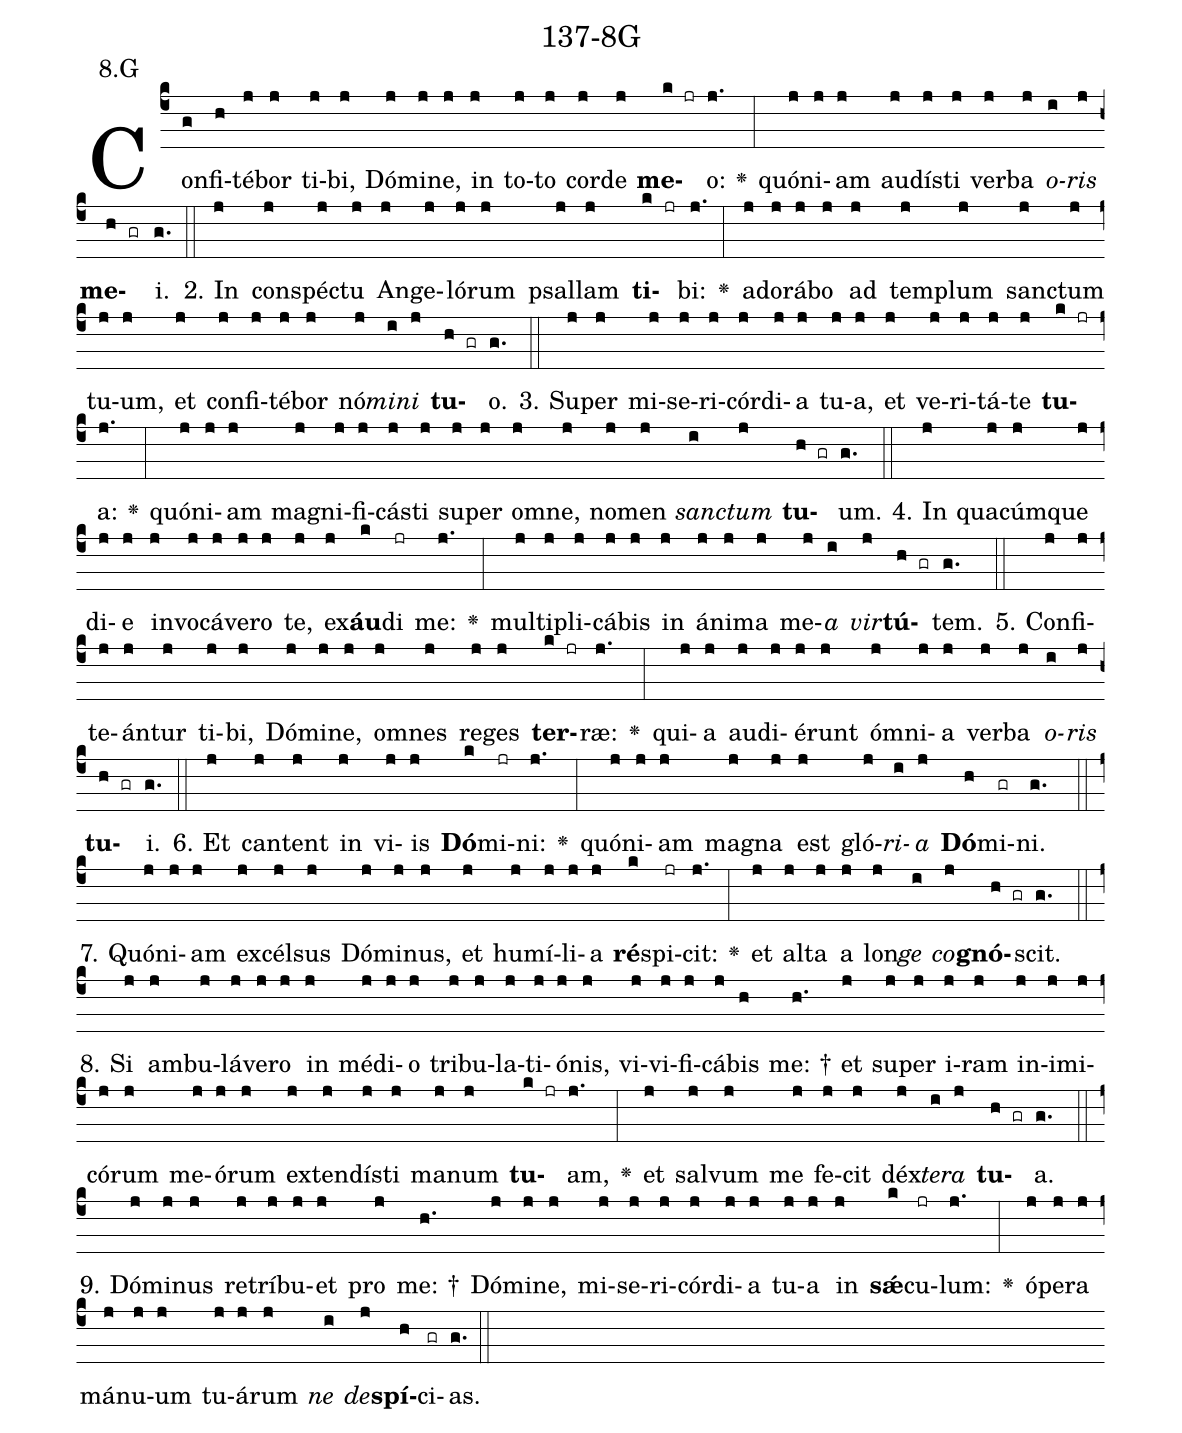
name: 137-8G;
annotation: 8.G;
%%
(c4)Con(g)fi(h)té(j)bor(j) ti(j)bi,(j) Dó(j)mi(j)ne,(j) in(j) to(j)to(j) cor(j)de(j) <b>me</b>(k jr)o:(j.) <v>\greheightstar</v>(:) quón(j)i(j)am(j) au(j)dís(j)ti(j) ver(j)ba(j) <i>o</i>(i)<i>ris</i>(j) <b>me</b>(h gr)i.(g.) (::)
2. In(j) con(j)spéc(j)tu(j) An(j)ge(j)ló(j)rum(j) psal(j)lam(j) <b>ti</b>(k jr)bi:(j.) <v>\greheightstar</v>(:) ad(j)o(j)rá(j)bo(j) ad(j) tem(j)plum(j) sanc(j)tum(j) tu(j)um,(j) et(j) con(j)fi(j)té(j)bor(j) nó(j)<i>mi</i>(i)<i>ni</i>(j) <b>tu</b>(h gr)o.(g.) (::)
3. Su(j)per(j) mi(j)se(j)ri(j)cór(j)di(j)a(j) tu(j)a,(j) et(j) ve(j)ri(j)tá(j)te(j) <b>tu</b>(k jr)a:(j.) <v>\greheightstar</v>(:) quón(j)i(j)am(j) ma(j)gni(j)fi(j)cás(j)ti(j) su(j)per(j) om(j)ne,(j) no(j)men(j) <i>sanc</i>(i)<i>tum</i>(j) <b>tu</b>(h gr)um.(g.) (::)
4. In(j) qua(j)cúm(j)que(j) di(j)e(j) in(j)vo(j)cá(j)ve(j)ro(j) te,(j) ex(j)<b>áu</b>(k)di(jr) me:(j.) <v>\greheightstar</v>(:) mul(j)ti(j)pli(j)cá(j)bis(j) in(j) á(j)ni(j)ma(j) me(j)<i>a</i>(i) <i>vir</i>(j)<b>tú</b>(h gr)tem.(g.) (::)
5. Con(j)fi(j)te(j)án(j)tur(j) ti(j)bi,(j) Dó(j)mi(j)ne,(j) om(j)nes(j) re(j)ges(j) <b>ter</b>(k jr)ræ:(j.) <v>\greheightstar</v>(:) qui(j)a(j) au(j)di(j)é(j)runt(j) óm(j)ni(j)a(j) ver(j)ba(j) <i>o</i>(i)<i>ris</i>(j) <b>tu</b>(h gr)i.(g.) (::)
6. Et(j) can(j)tent(j) in(j) vi(j)is(j) <b>Dó</b>(k)mi(jr)ni:(j.) <v>\greheightstar</v>(:) quón(j)i(j)am(j) ma(j)gna(j) est(j) gló(j)<i>ri</i>(i)<i>a</i>(j) <b>Dó</b>(h)mi(gr)ni.(g.) (::)
7. Quón(j)i(j)am(j) ex(j)cél(j)sus(j) Dó(j)mi(j)nus,(j) et(j) hu(j)mí(j)li(j)a(j) <b>ré</b>(k)spi(jr)cit:(j.) <v>\greheightstar</v>(:) et(j) al(j)ta(j) a(j) lon(j)<i>ge</i>(i) <i>co</i>(j)<b>gnó</b>(h gr)scit.(g.) (::)
8. Si(j) am(j)bu(j)lá(j)ve(j)ro(j) in(j) mé(j)di(j)o(j) tri(j)bu(j)la(j)ti(j)ó(j)nis,(j) vi(j)vi(j)fi(j)cá(j)bis(h) me: †(h.) et(j) su(j)per(j) i(j)ram(j) in(j)i(j)mi(j)có(j)rum(j) me(j)ó(j)rum(j) ex(j)ten(j)dís(j)ti(j) ma(j)num(j) <b>tu</b>(k jr)am,(j.) <v>\greheightstar</v>(:) et(j) sal(j)vum(j) me(j) fe(j)cit(j) déx(j)<i>te</i>(i)<i>ra</i>(j) <b>tu</b>(h gr)a.(g.) (::)
9. Dó(j)mi(j)nus(j) re(j)trí(j)bu(j)et(j) pro(j) me: †(h.) Dó(j)mi(j)ne,(j) mi(j)se(j)ri(j)cór(j)di(j)a(j) tu(j)a(j) in(j) <b>sǽ</b>(k)cu(jr)lum:(j.) <v>\greheightstar</v>(:) ó(j)pe(j)ra(j) má(j)nu(j)um(j) tu(j)á(j)rum(j) <i>ne</i>(i) <i>de</i>(j)<b>spí</b>(h)ci(gr)as.(g.) (::)
